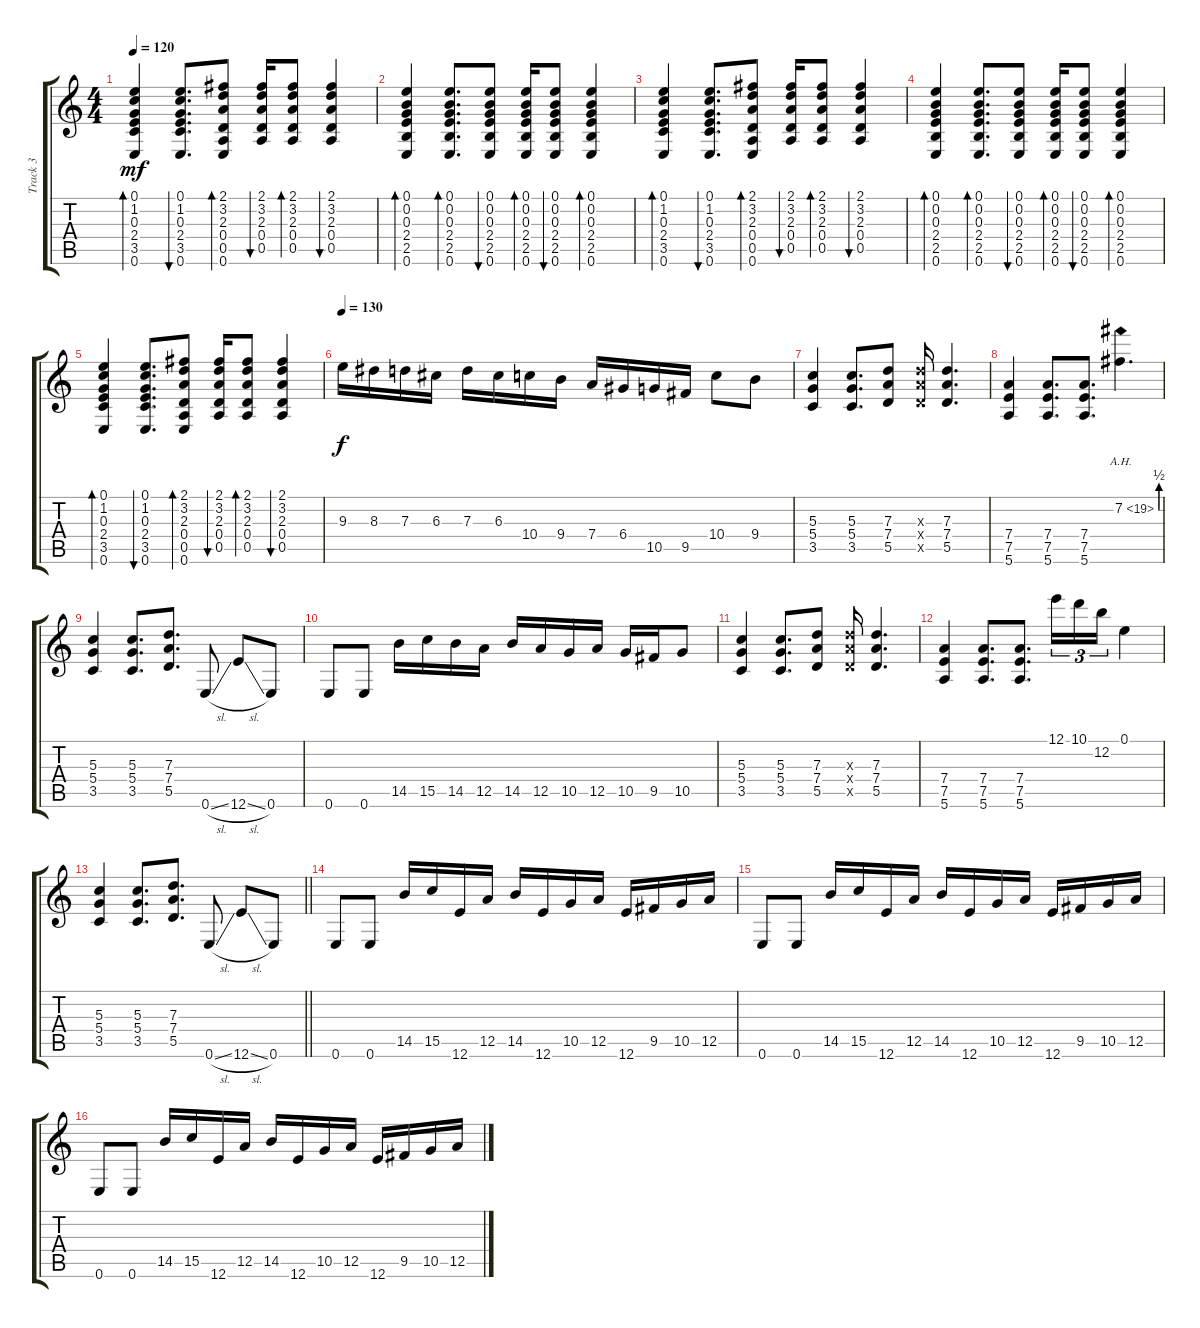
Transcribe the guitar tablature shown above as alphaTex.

\track ("Track 3" "Track 3") {instrument distortionguitar}
\staff {score tabs}
\tuning (E4 B3 G3 D3 A2 E2) {hide}
\ts (4 4)
\tempo 120
\clef g2
\ks c
(0.1 1.2 0.3 2.4 3.5 0.6).4{bd 30 dy mf} (0.1 1.2 0.3 2.4 3.5 0.6).8{d bu 30} (2.1 3.2 2.3 0.4 0.5 0.6).8{bd 30} (2.1 3.2 2.3 0.4 0.5).16{bu 30} (2.1 3.2 2.3 0.4 0.5).8{bd 30} (2.1 3.2 2.3 0.4 0.5).4{bu 30} |
(0.1 0.2 0.3 2.4 2.5 0.6).4{bd 120 instrument acousticguitarsteel} (0.1 0.2 0.3 2.4 2.5 0.6).8{d bd 30} (0.1 0.2 0.3 2.4 2.5 0.6).8{bu 30} (0.1 0.2 0.3 2.4 2.5 0.6).16{bd 30} (0.1 0.2 0.3 2.4 2.5 0.6).8{bu 30} (0.1 0.2 0.3 2.4 2.5 0.6).4{bd 30} |
(0.1 1.2 0.3 2.4 3.5 0.6).4{bd 30} (0.1 1.2 0.3 2.4 3.5 0.6).8{d bu 30} (2.1 3.2 2.3 0.4 0.5 0.6).8{bd 30} (2.1 3.2 2.3 0.4 0.5).16{bu 30} (2.1 3.2 2.3 0.4 0.5).8{bd 30} (2.1 3.2 2.3 0.4 0.5).4{bu 30} |
(0.1 0.2 0.3 2.4 2.5 0.6).4{bd 120 instrument acousticguitarsteel} (0.1 0.2 0.3 2.4 2.5 0.6).8{d bd 30} (0.1 0.2 0.3 2.4 2.5 0.6).8{bu 30} (0.1 0.2 0.3 2.4 2.5 0.6).16{bd 30} (0.1 0.2 0.3 2.4 2.5 0.6).8{bu 30} (0.1 0.2 0.3 2.4 2.5 0.6).4{bd 30} |
(0.1 1.2 0.3 2.4 3.5 0.6).4{bd 30} (0.1 1.2 0.3 2.4 3.5 0.6).8{d bu 30} (2.1 3.2 2.3 0.4 0.5 0.6).8{bd 30} (2.1 3.2 2.3 0.4 0.5).16{bu 30} (2.1 3.2 2.3 0.4 0.5).8{bd 30} (2.1 3.2 2.3 0.4 0.5).4{bu 30} |
\tempo 130
9.3.16{dy f instrument distortionguitar} 8.3.16 7.3.16 6.3.16 7.3.16 6.3.16 10.4.16 9.4.16 7.4.16 6.4.16 10.5.16 9.5.16 10.4.8 9.4.8 |
(5.3 5.4 3.5).4 (5.3 5.4 3.5).8{d} (7.3 7.4 5.5).8 (7.3{x} 7.4{x} 5.5{x}).16 (7.3 7.4 5.5).4{d} |
(7.4 7.5 5.6).4 (7.4 7.5 5.6).8{d} (7.4 7.5 5.6).8{d} 7.2{be (custom 0 0 15 0 30 2 60 2) ah 12}.4{d} |
(5.3 5.4 3.5).4 (5.3 5.4 3.5).8{d} (7.3 7.4 5.5).8{d} 0.6{sl}.8 12.6{sl}.8 0.6.8 |
0.6.8 0.6.8 14.5.16 15.5.16 14.5.16 12.5.16 14.5.16 12.5.16 10.5.16 12.5.16 10.5.16 9.5.16 10.5.8 |
(5.3 5.4 3.5).4 (5.3 5.4 3.5).8{d} (7.3 7.4 5.5).8 (7.3{x} 7.4{x} 5.5{x}).16 (7.3 7.4 5.5).4{d} |
(7.4 7.5 5.6).4 (7.4 7.5 5.6).8{d} (7.4 7.5 5.6).8{d} 12.1.16{tu (3 2)} 10.1.16{tu (3 2)} 12.2.16{tu (3 2)} 0.1.4 |
\barLineRight lightlight
(5.3 5.4 3.5).4 (5.3 5.4 3.5).8{d} (7.3 7.4 5.5).8{d} 0.6{sl}.8 12.6{sl}.8 0.6.8 |
0.6.8 0.6.8 14.5.16 15.5.16 12.6.16 12.5.16 14.5.16 12.6.16 10.5.16 12.5.16 12.6.16 9.5.16 10.5.16 12.5.16 |
0.6.8 0.6.8 14.5.16 15.5.16 12.6.16 12.5.16 14.5.16 12.6.16 10.5.16 12.5.16 12.6.16 9.5.16 10.5.16 12.5.16 |
0.6.8 0.6.8 14.5.16 15.5.16 12.6.16 12.5.16 14.5.16 12.6.16 10.5.16 12.5.16 12.6.16 9.5.16 10.5.16 12.5.16
